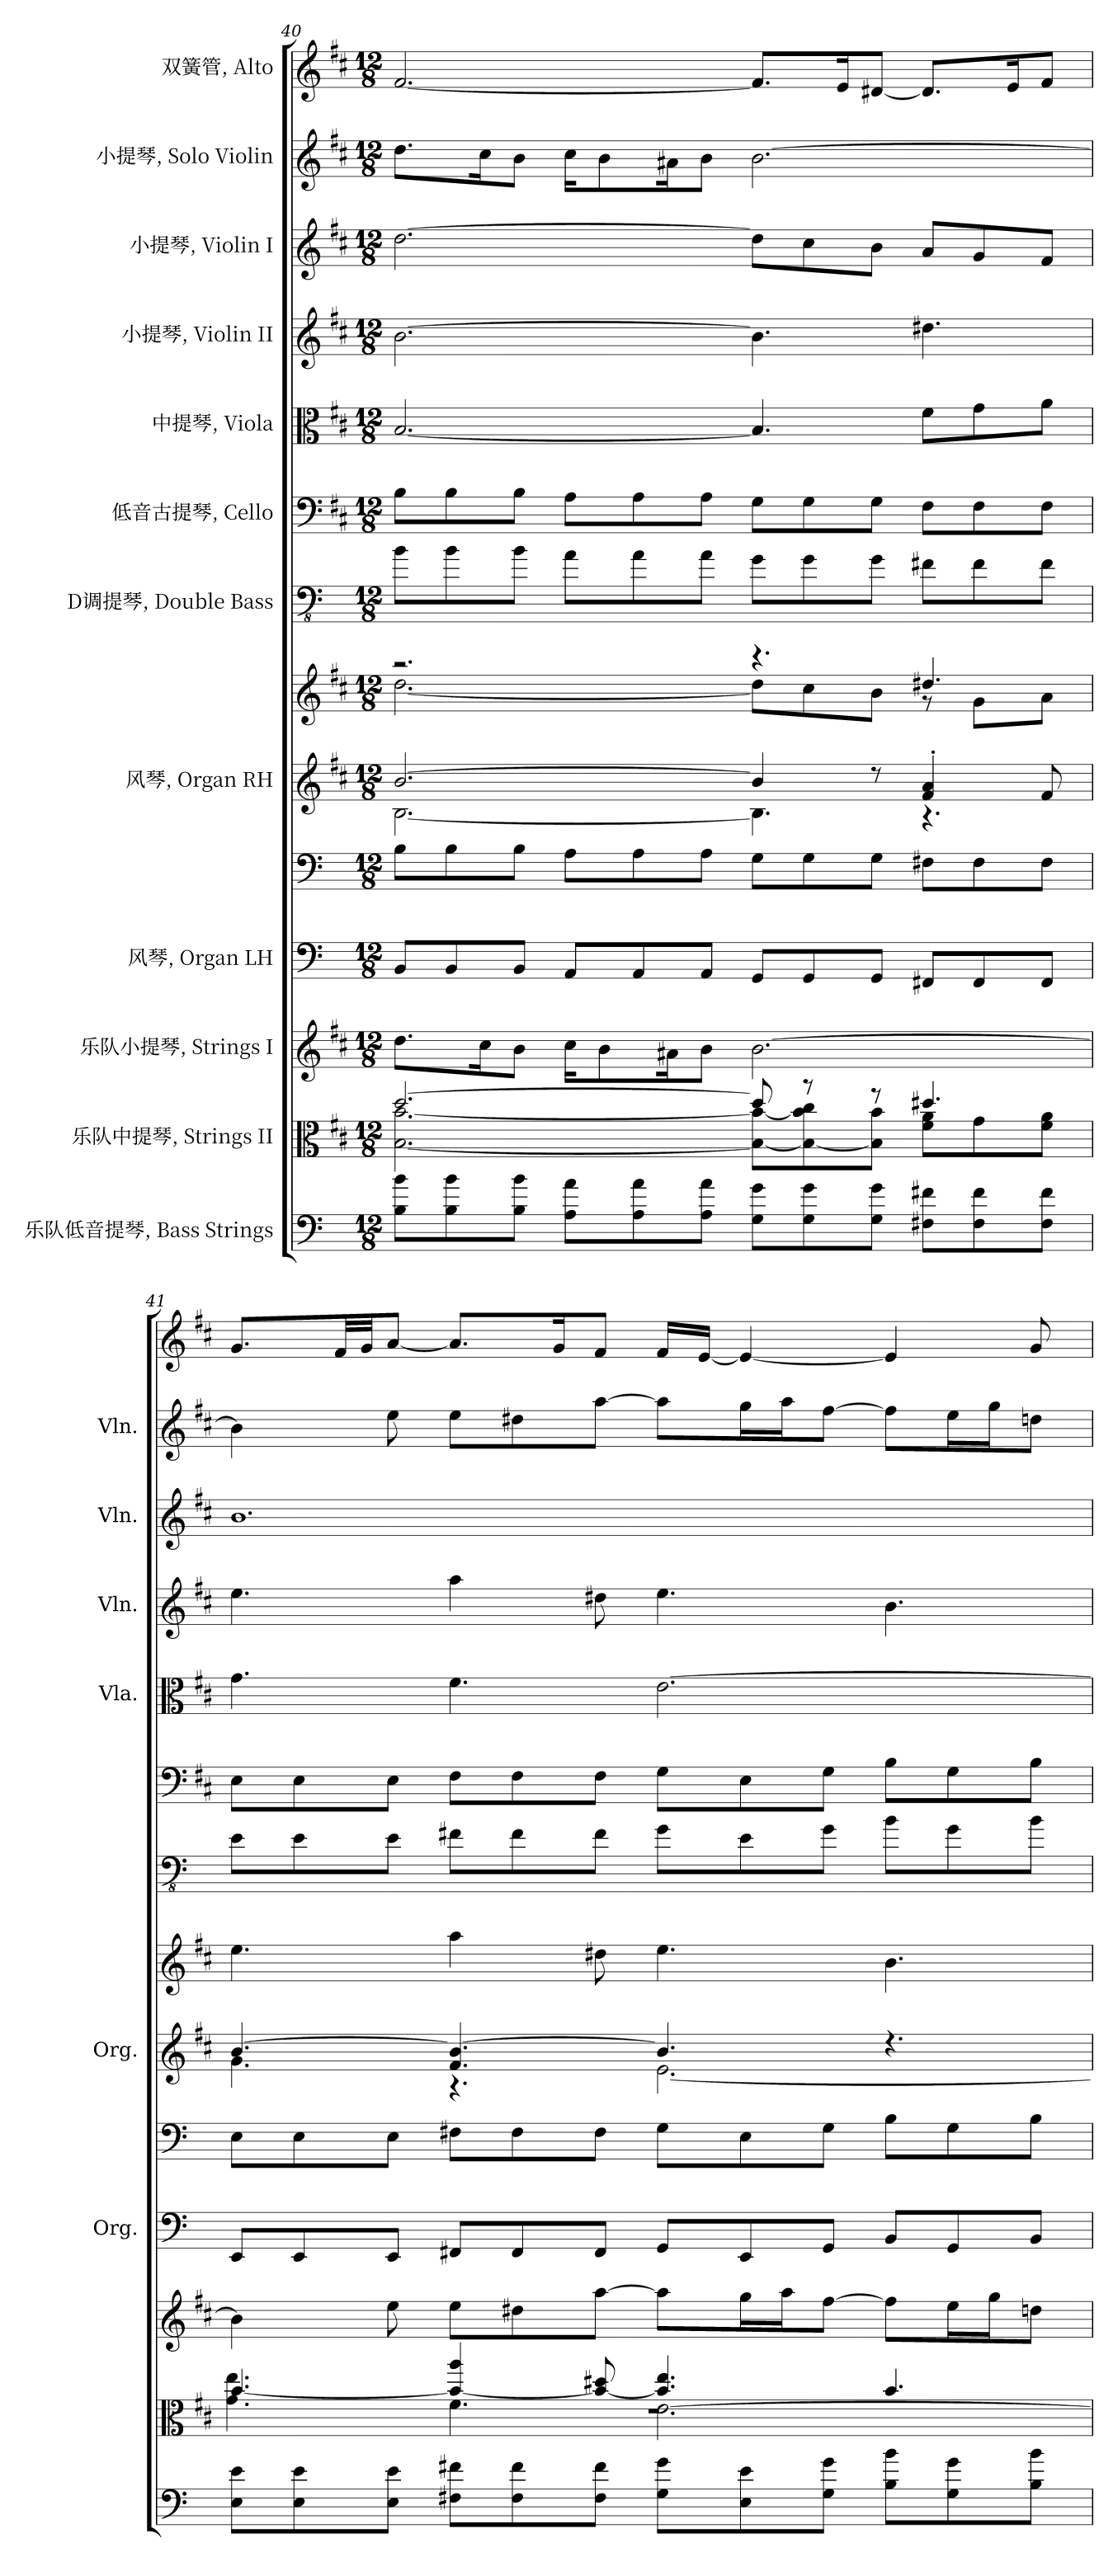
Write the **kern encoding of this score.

**kern	**kern	**kern	**kern	**kern	**kern	**kern	**kern	**kern	**kern	**kern	**kern	**kern	**kern
*part12	*part11	*part10	*part9	*part9	*part8	*part8	*part7	*part6	*part5	*part4	*part3	*part2	*part1
*staff14	*staff13	*staff12	*staff11	*staff10	*staff9	*staff8	*staff7	*staff6	*staff5	*staff4	*staff3	*staff2	*staff1
*I"乐队低音提琴, Bass Strings	*I"乐队中提琴, Strings II	*I"乐队小提琴, Strings I	*I"风琴, Organ LH	*	*I"风琴, Organ RH	*	*I"D调提琴, Double Bass	*I"低音古提琴, Cello	*I"中提琴, Viola	*I"小提琴, Violin II	*I"小提琴, Violin I	*I"小提琴, Solo Violin	*I"双簧管, Alto
*	*	*	*I'Org.	*	*I'Org.	*	*	*	*I'Vla.	*I'Vln.	*I'Vln.	*I'Vln.	*
!!LO:PB:g=z
*clefF4	*clefC3	*clefG2	*clefF4	*clefF4	*clefG2	*clefG2	*clefFv4	*clefF4	*clefC3	*clefG2	*clefG2	*clefG2	*clefG2
*ITrd7c12	*	*	*	*	*	*	*ITrd7c12	*	*	*	*	*	*
*k[]	*k[f#c#]	*k[f#c#]	*k[]	*k[]	*k[f#c#]	*k[f#c#]	*k[]	*k[f#c#]	*k[f#c#]	*k[f#c#]	*k[f#c#]	*k[f#c#]	*k[f#c#]
*M12/8	*M12/8	*M12/8	*M12/8	*M12/8	*M12/8	*M12/8	*M12/8	*M12/8	*M12/8	*M12/8	*M12/8	*M12/8	*M12/8
=40	=40	=40	=40	=40	=40	=40	=40	=40	=40	=40	=40	=40	=40
*	*^	*	*	*	*^	*^	*	*	*	*	*	*	*
8BB\ 8B\L	[2.dd/	[2.B\ [2.b\	8.dd\L	8BB/L	8B\L	[2.b/	[2.B\	2.r	[2.dd\	8BB\L	8B\L	[2.B/	[2.b\	[2.dd\	8.dd\L	[2.f#/
8BB\ 8B\	.	.	.	8BB/	8B\	.	.	.	.	8BB\	8B\	.	.	.	.	.
.	.	.	16cc#\K	.	.	.	.	.	.	.	.	.	.	.	16cc#\K	.
8BB\ 8B\J	.	.	8b\J	8BB/J	8B\J	.	.	.	.	8BB\J	8B\J	.	.	.	8b\J	.
8AA\ 8A\L	.	.	16cc#\KL	8AA/L	8A\L	.	.	.	.	8AA\L	8A\L	.	.	.	16cc#\KL	.
.	.	.	8b\	.	.	.	.	.	.	.	.	.	.	.	8b\	.
8AA\ 8A\	.	.	.	8AA/	8A\	.	.	.	.	8AA\	8A\	.	.	.	.	.
.	.	.	16a#X\K	.	.	.	.	.	.	.	.	.	.	.	16a#X\K	.
8AA\ 8A\J	.	.	8b\J	8AA/J	8A\J	.	.	.	.	8AA\J	8A\J	.	.	.	8b\J	.
8GG\ 8G\L	8dd/]	8B\_ 8b\_L	[2.b\	8GG/L	8G\L	4b/]	4.B\]	4.r	8dd\L]	8GG\L	8G\L	4.B/]	4.b\]	8dd\L]	[2.b\	8.f#/L]
8GG\ 8G\	8r	8B\_ 8b\] 8cc#\	.	8GG/	8G\	.	.	.	8cc#\	8GG\	8G\	.	.	8cc#\	.	.
.	.	.	.	.	.	.	.	.	.	.	.	.	.	.	.	16e/K
8GG\ 8G\J	8r	8B\] 8b\J	.	8GG/J	8G\J	8r	.	.	8b\J	8GG\J	8G\J	.	.	8b\J	.	[8d#X/J
8FF#X\ 8F#X\L	4.dd#X/	8f#\ 8a\L	.	8FF#X/L	8F#X\L	4f#/' 4a/'	4.r	4.dd#X/	8r	8FF#X\L	8F#\L	8f#\L	4.dd#X\	8a/L	.	8.d#/L]
8FF#\ 8F#\	.	8g\	.	8FF#/	8F#\	.	.	.	8g\L	8FF#\	8F#\	8g\	.	8g/	.	.
.	.	.	.	.	.	.	.	.	.	.	.	.	.	.	.	16e/K
8FF#\ 8F#\J	.	8f#\ 8a\J	.	8FF#/J	8F#\J	8f#/	.	.	8a\J	8FF#\J	8F#\J	8a\J	.	8f#/J	.	8f#/J
*	*	*	*	*	*	*	*	*v	*v	*	*	*	*	*	*	*
!!LO:PB:g=z
=41	=41	=41	=41	=41	=41	=41	=41	=41	=41	=41	=41	=41	=41	=41	=41
*	*	*^	*	*	*	*	*	*	*	*	*	*	*	*	*
8EE\ 8E\L	1.r	[4.b/	4.g\ 4.ee\	4b\]	8EE/L	8E\L	[4.b/	4.g\	4.ee\	8EE\L	8E\L	4.g\	4.ee\	1.b	4b\]	8.g/L
8EE\ 8E\	.	.	.	.	8EE/	8E\	.	.	.	8EE\	8E\	.	.	.	.	.
.	.	.	.	.	.	.	.	.	.	.	.	.	.	.	.	32f#/LL
.	.	.	.	.	.	.	.	.	.	.	.	.	.	.	.	32g/JJ
8EE\ 8E\J	.	.	.	8ee\	8EE/J	8E\J	.	.	.	8EE\J	8E\J	.	.	.	8ee\	[8a/J
8FF#X\ 8F#X\L	.	4b/_ 4aa/	4.f#\	8ee\L	8FF#X/L	8F#X\L	4.f#/ 4.b/_	4.r	4aa\	8FF#X\L	8F#\L	4.f#\	4aa\	.	8ee\L	8.a/L]
8FF#\ 8F#\	.	.	.	8dd#X\	8FF#/	8F#\	.	.	.	8FF#\	8F#\	.	.	.	8dd#X\	.
.	.	.	.	.	.	.	.	.	.	.	.	.	.	.	.	16g/K
8FF#\ 8F#\J	.	8b/_ 8dd#X/	.	[8aa\J	8FF#/J	8F#\J	.	.	8dd#X\	8FF#\J	8F#\J	.	8dd#X\	.	[8aa\J	8f#/J
8GG\ 8G\L	.	4.b/] 4.ee/	[2.e\	8aa\L]	8GG/L	8G\L	4.b/]	[2.e\	4.ee\	8GG\L	8G\L	[2.e\	4.ee\	.	8aa\L]	16f#/LL
.	.	.	.	.	.	.	.	.	.	.	.	.	.	.	.	[16e/JJ
8EE\ 8E\	.	.	.	16gg\L	8EE/	8E\	.	.	.	8EE\	8E\	.	.	.	16gg\L	4e/_
.	.	.	.	16aa\J	.	.	.	.	.	.	.	.	.	.	16aa\J	.
8GG\ 8G\J	.	.	.	[8ff#\J	8GG/J	8G\J	.	.	.	8GG\J	8G\J	.	.	.	[8ff#\J	.
8BB\ 8B\L	.	4.b/	.	8ff#\L]	8BB/L	8B\L	4.r	.	4.b\	8BB\L	8B\L	.	4.b\	.	8ff#\L]	4e/]
8GG\ 8G\	.	.	.	16ee\L	8GG/	8G\	.	.	.	8GG\	8G\	.	.	.	16ee\L	.
.	.	.	.	16gg\J	.	.	.	.	.	.	.	.	.	.	16gg\J	.
8BB\ 8B\J	.	.	.	8ddn\J	8BB/J	8B\J	.	.	.	8BB\J	8B\J	.	.	.	8ddn\J	8g/
*	*v	*v	*v	*	*	*	*v	*v	*	*	*	*	*	*	*	*
=	=	=	=	=	=	=	=	=	=	=	=	=	=
*-	*-	*-	*-	*-	*-	*-	*-	*-	*-	*-	*-	*-	*-
